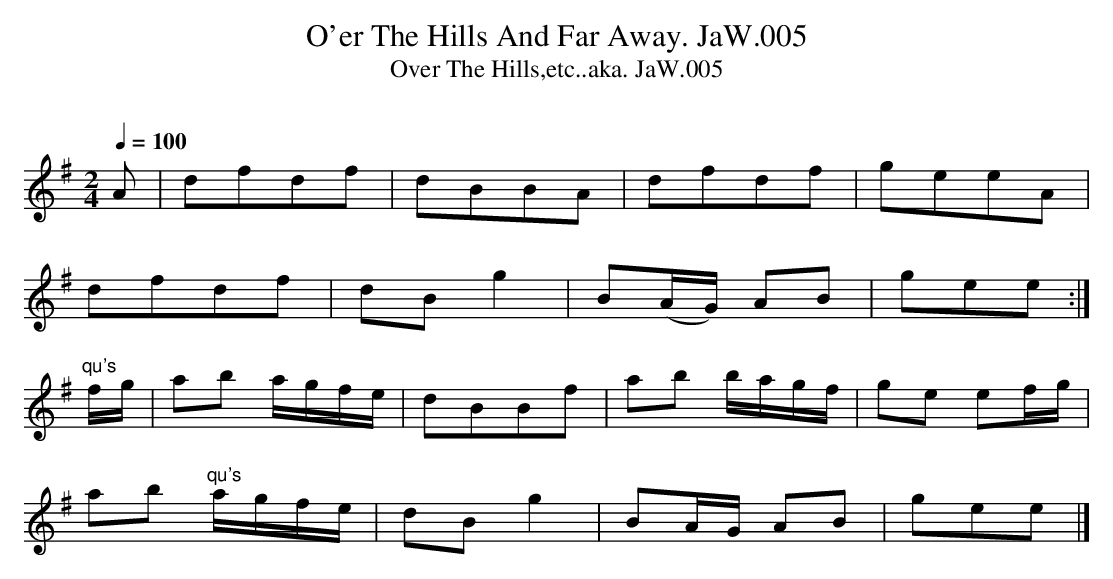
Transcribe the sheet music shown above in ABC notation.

X:1
T:O'er The Hills And Far Away. JaW.005
T:Over The Hills,etc..aka. JaW.005
M:2/4
Q:1/4=100
L:1/8
O:
K:G
A|dfdf|dBBA|dfdf|geeA|
dfdf|dBg2|B(A/G/) AB|gee:|
"qu's"f/g/|ab a/g/f/e/|dBBf|ab b/a/g/f/|ge ef/g/|
ab "qu's"a/g/f/e/|dBg2|BA/G/ AB|gee|]
